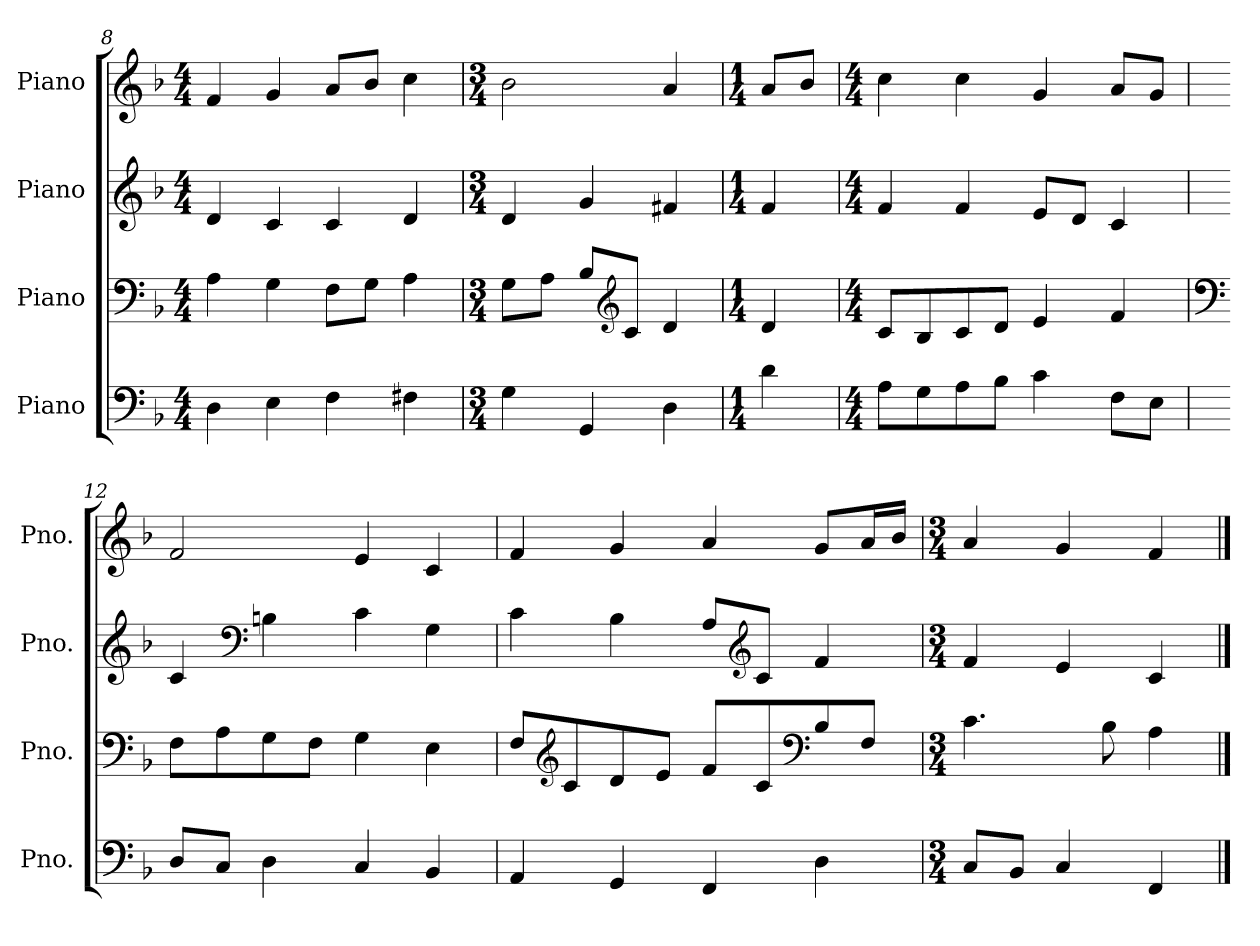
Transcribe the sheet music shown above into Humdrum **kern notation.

**kern	**kern	**kern	**kern
*part4	*part3	*part2	*part1
*staff4	*staff3	*staff2	*staff1
*I"Piano	*I"Piano	*I"Piano	*I"Piano
*I'Pno.	*I'Pno.	*I'Pno.	*I'Pno.
*clefF4	*clefF4	*clefG2	*clefG2
*k[b-]	*k[b-]	*k[b-]	*k[b-]
*M4/4	*M4/4	*M4/4	*M4/4
=8	=8	=8	=8
4D\	4A\	4d/	4f/
4E\	4G\	4c/	4g/
4F\	8F\L	4c/	8a/L
.	8G\J	.	8b-/J
4F#X\	4A\	4d/	4cc\
=9	=9	=9	=9
*M3/4	*M3/4	*M3/4	*M3/4
4G\	8G\L	4d/	2b-\
.	8A\J	.	.
4GG/	8B-/L	4g/	.
*	*clefG2	*	*
.	8c/J	.	.
4D\	4d/	4f#X/	4a/
=10	=10	=10	=10
*M1/4	*M1/4	*M1/4	*M1/4
4d\	4d/	4f/	8a/L
.	.	.	8b-/J
=11	=11	=11	=11
*M4/4	*M4/4	*M4/4	*M4/4
8A\L	8c/L	4f/	4cc\
8G\	8B-/	.	.
8A\	8c/	4f/	4cc\
8B-\J	8d/J	.	.
4c\	4e/	8e/L	4g/
.	.	8d/J	.
8F\L	4f/	4c/	8a/L
8E\J	.	.	8g/J
!!LO:LB:g=z
=12	=12	=12	=12
*	*clefF4	*	*
8D/L	8F\L	4c/	2f/
8C/J	8A\	.	.
*	*	*clefF4	*
4D\	8G\	4Bn\	.
.	8F\J	.	.
4C/	4G\	4c\	4e/
4BB-/	4E\	4G\	4c/
=13	=13	=13	=13
4AA/	8F/L	4c\	4f/
*	*clefG2	*	*
.	8c/	.	.
4GG/	8d/	4B-\	4g/
.	8e/J	.	.
4FF/	8f/L	8A/L	4a/
*	*	*clefG2	*
.	8c/	8c/J	.
*	*clefF4	*	*
4D\	8B-/	4f/	8g/L
.	8F/J	.	16a/L
.	.	.	16b-/JJ
=14	=14	=14	=14
*M3/4	*M3/4	*M3/4	*M3/4
8C/L	4.c\	4f/	4a/
8BB-/J	.	.	.
4C/	.	4e/	4g/
.	8B-\	.	.
4FF/	4A\	4c/	4f/
==	==	==	==
*-	*-	*-	*-
